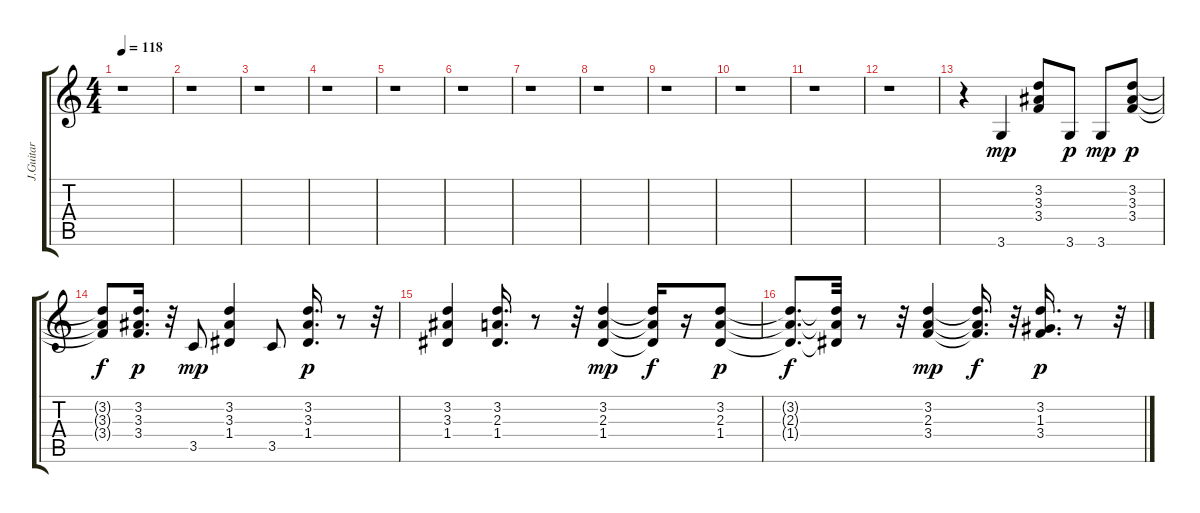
\track ("J.Guitar" "J.Guitar") {instrument electricguitarjazz}
\staff {score tabs}
\tuning (E4 B3 G3 D3 A2 E2) {hide}
\ts (4 4)
\tempo 118
\clef g2
\ks c
r.1{dy f} |
r.1 |
r.1 |
r.1 |
r.1 |
r.1 |
r.1 |
r.1 |
r.1 |
r.1 |
r.1 |
r.1 |
r.4 3.6.4{dy mp} (3.2 3.3 3.4).8 3.6.8{dy p} 3.6.8{dy mp} (3.2 3.3 3.4).8{dy p} |
(3.2{t} 3.3{t} 3.4{t}).8{dy f} (3.2 3.3 3.4).16{d dy p} r.32 3.5.8{dy mp} (3.2 3.3 1.4).4 3.5.8 (3.2 3.3 1.4).16{d dy p} r.8 r.32 |
(3.2 3.3 1.4).4 (3.2 2.3 1.4).16{d} r.8 r.32 (3.2 2.3 1.4).4{dy mp} (3.2{t} 2.3{t} 1.4{t}).16{dy f} r.16 (3.2 2.3 1.4).8{dy p} |
(3.2{t} 2.3{t} 1.4{t}).8{d dy f} (3.2{t} 2.3{t} 1.4{t}).32 r.8 r.32 (3.2 2.3 3.4).4{dy mp} (3.2{t} 2.3{t} 3.4{t}).16{d dy f} r.32 (3.2 1.3 3.4).16{d dy p} r.8 r.32
